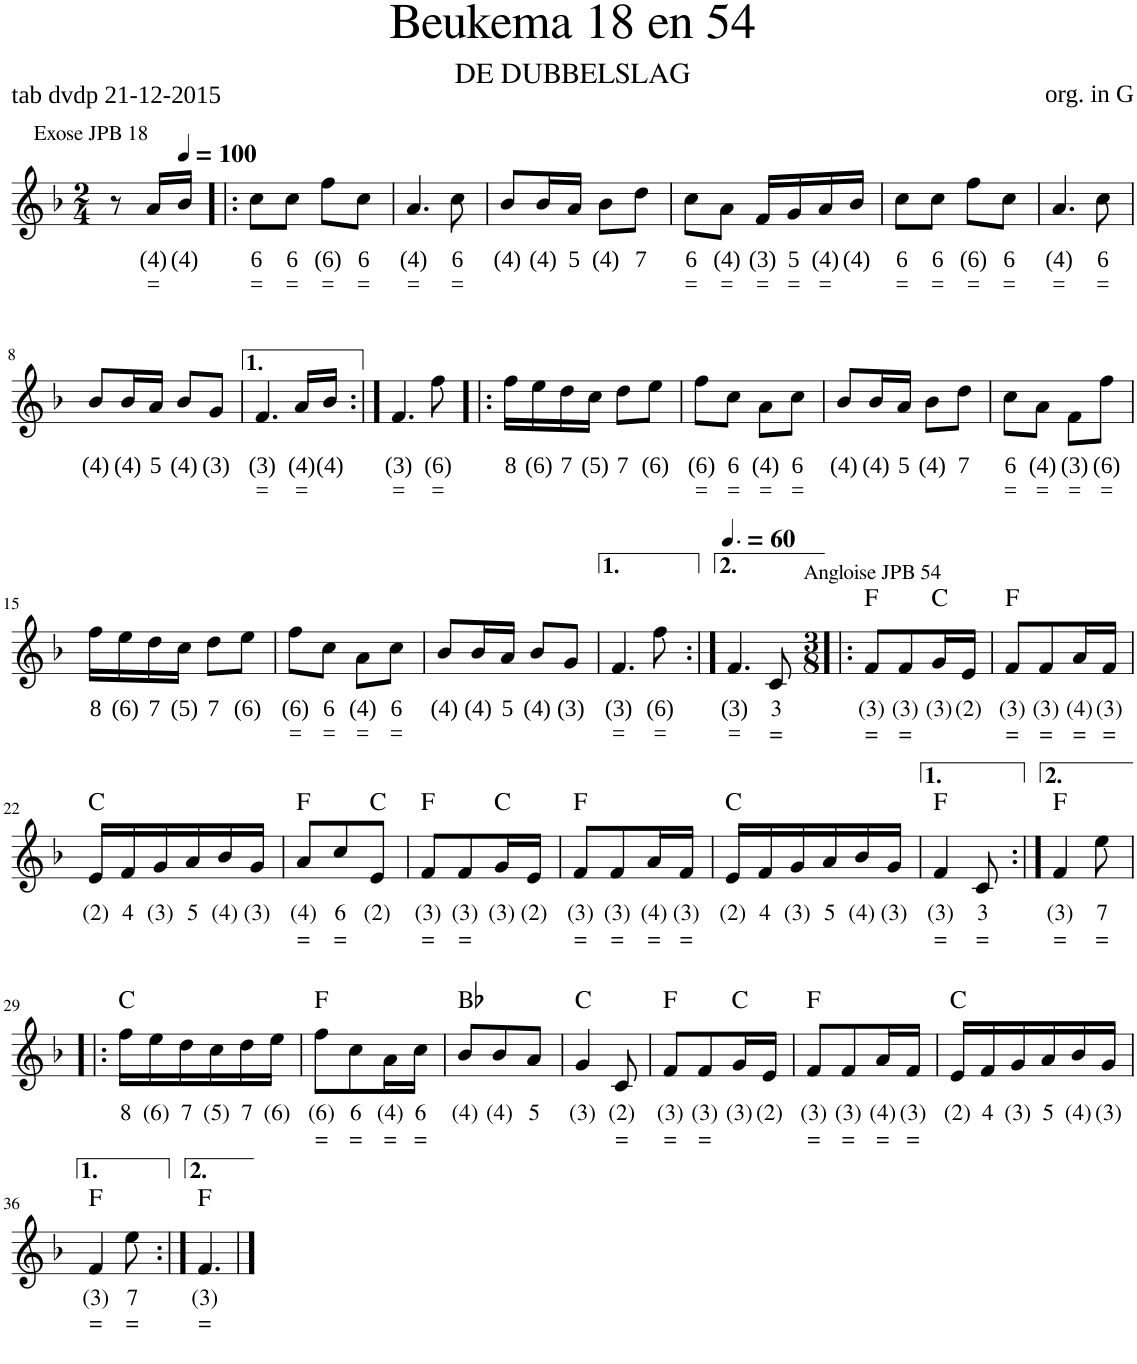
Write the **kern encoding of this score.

**kern	**text	**text	**harte
*part1	*part1	*part1	*part1
*staff1	*staff1	*staff1	*
*I"Voice	*	*	*
*clefG2	*	*	*
*k[b-]	*	*	*
*M2/4	*	*	*
=1	=1	=1	=1
!LO:TX:a:t=Exose JPB 18	!	!	!
8r	.	.	.
!	!LO:LY:b	!LO:LY:b	!
16a/LL	(4)	=	.
*MM100	*	*	*
!	!LO:LY:b	!	!
16b-/JJ	(4)	.	.
=2!|:	=2!|:	=2!|:	=2!|:
!	!LO:LY:b	!LO:LY:b	!
8cc\L	6	=	.
!	!LO:LY:b	!LO:LY:b	!
8cc\J	6	=	.
!	!LO:LY:b	!LO:LY:b	!
8ff\L	(6)	=	.
!	!LO:LY:b	!LO:LY:b	!
8cc\J	6	=	.
=3	=3	=3	=3
!	!LO:LY:b	!LO:LY:b	!
4.a/	(4)	=	.
!	!LO:LY:b	!LO:LY:b	!
8cc\	6	=	.
=4	=4	=4	=4
!	!LO:LY:b	!	!
8b-/L	(4)	.	.
!	!LO:LY:b	!	!
16b-/L	(4)	.	.
!	!LO:LY:b	!	!
16a/JJ	5	.	.
!	!LO:LY:b	!	!
8b-\L	(4)	.	.
!	!LO:LY:b	!	!
8dd\J	7	.	.
=5	=5	=5	=5
!	!LO:LY:b	!LO:LY:b	!
8cc\L	6	=	.
!	!LO:LY:b	!LO:LY:b	!
8a\J	(4)	=	.
!	!LO:LY:b	!LO:LY:b	!
16f/LL	(3)	=	.
!	!LO:LY:b	!LO:LY:b	!
16g/	5	=	.
!	!LO:LY:b	!LO:LY:b	!
16a/	(4)	=	.
!	!LO:LY:b	!	!
16b-/JJ	(4)	.	.
=6	=6	=6	=6
!	!LO:LY:b	!LO:LY:b	!
8cc\L	6	=	.
!	!LO:LY:b	!LO:LY:b	!
8cc\J	6	=	.
!	!LO:LY:b	!LO:LY:b	!
8ff\L	(6)	=	.
!	!LO:LY:b	!LO:LY:b	!
8cc\J	6	=	.
=7	=7	=7	=7
!	!LO:LY:b	!LO:LY:b	!
4.a/	(4)	=	.
!	!LO:LY:b	!LO:LY:b	!
8cc\	6	=	.
!!LO:LB:g=z
=8	=8	=8	=8
!	!LO:LY:b	!	!
8b-/L	(4)	.	.
!	!LO:LY:b	!	!
16b-/L	(4)	.	.
!	!LO:LY:b	!	!
16a/JJ	5	.	.
!	!LO:LY:b	!	!
8b-/L	(4)	.	.
!	!LO:LY:b	!	!
8g/J	(3)	.	.
=9	=9	=9	=9
!	!LO:LY:b	!LO:LY:b	!
4.f/	(3)	=	.
!	!LO:LY:b	!LO:LY:b	!
16a/LL	(4)	=	.
!	!LO:LY:b	!	!
16b-/JJ	(4)	.	.
=10:|!	=10:|!	=10:|!	=10:|!
!	!LO:LY:b	!LO:LY:b	!
4.f/	(3)	=	.
!	!LO:LY:b	!LO:LY:b	!
8ff\	(6)	=	.
=11!|:	=11!|:	=11!|:	=11!|:
!	!LO:LY:b	!	!
16ff\LL	8	.	.
!	!LO:LY:b	!	!
16ee\	(6)	.	.
!	!LO:LY:b	!	!
16dd\	7	.	.
!	!LO:LY:b	!	!
16cc\JJ	(5)	.	.
!	!LO:LY:b	!	!
8dd\L	7	.	.
!	!LO:LY:b	!	!
8ee\J	(6)	.	.
=12	=12	=12	=12
!	!LO:LY:b	!LO:LY:b	!
8ff\L	(6)	=	.
!	!LO:LY:b	!LO:LY:b	!
8cc\J	6	=	.
!	!LO:LY:b	!LO:LY:b	!
8a\L	(4)	=	.
!	!LO:LY:b	!LO:LY:b	!
8cc\J	6	=	.
=13	=13	=13	=13
!	!LO:LY:b	!	!
8b-/L	(4)	.	.
!	!LO:LY:b	!	!
16b-/L	(4)	.	.
!	!LO:LY:b	!	!
16a/JJ	5	.	.
!	!LO:LY:b	!	!
8b-\L	(4)	.	.
!	!LO:LY:b	!	!
8dd\J	7	.	.
=14	=14	=14	=14
!	!LO:LY:b	!LO:LY:b	!
8cc\L	6	=	.
!	!LO:LY:b	!LO:LY:b	!
8a\J	(4)	=	.
!	!LO:LY:b	!LO:LY:b	!
8f\L	(3)	=	.
!	!LO:LY:b	!LO:LY:b	!
8ff\J	(6)	=	.
!!LO:LB:g=z
=15	=15	=15	=15
!	!LO:LY:b	!	!
16ff\LL	8	.	.
!	!LO:LY:b	!	!
16ee\	(6)	.	.
!	!LO:LY:b	!	!
16dd\	7	.	.
!	!LO:LY:b	!	!
16cc\JJ	(5)	.	.
!	!LO:LY:b	!	!
8dd\L	7	.	.
!	!LO:LY:b	!	!
8ee\J	(6)	.	.
=16	=16	=16	=16
!	!LO:LY:b	!LO:LY:b	!
8ff\L	(6)	=	.
!	!LO:LY:b	!LO:LY:b	!
8cc\J	6	=	.
!	!LO:LY:b	!LO:LY:b	!
8a\L	(4)	=	.
!	!LO:LY:b	!LO:LY:b	!
8cc\J	6	=	.
=17	=17	=17	=17
!	!LO:LY:b	!	!
8b-/L	(4)	.	.
!	!LO:LY:b	!	!
16b-/L	(4)	.	.
!	!LO:LY:b	!	!
16a/JJ	5	.	.
!	!LO:LY:b	!	!
8b-/L	(4)	.	.
!	!LO:LY:b	!	!
8g/J	(3)	.	.
=18	=18	=18	=18
!	!LO:LY:b	!LO:LY:b	!
4.f/	(3)	=	.
!	!LO:LY:b	!LO:LY:b	!
8ff\	(6)	=	.
=19:|!	=19:|!	=19:|!	=19:|!
!	!LO:LY:b	!LO:LY:b	!
4.f/	(3)	=	.
!	!LO:LY:b	!LO:LY:b	!
8c/	3	=	.
=20!|:	=20!|:	=20!|:	=20!|:
*M3/8	*	*	*
*MM90	*	*	*
!LO:TX:a:t=Angloise JPB 54	!	!	!
!	!LO:LY:b	!LO:LY:b	!
8f/L	(3)	=	F:maj
!	!LO:LY:b	!LO:LY:b	!
8f/	(3)	=	.
!	!LO:LY:b	!	!
16g/L	(3)	.	C:maj
!	!LO:LY:b	!	!
16e/JJ	(2)	.	.
=21	=21	=21	=21
!	!LO:LY:b	!LO:LY:b	!
8f/L	(3)	=	F:maj
!	!LO:LY:b	!LO:LY:b	!
8f/	(3)	=	.
!	!LO:LY:b	!LO:LY:b	!
16a/L	(4)	=	.
!	!LO:LY:b	!LO:LY:b	!
16f/JJ	(3)	=	.
!!LO:LB:g=z
=22	=22	=22	=22
!	!LO:LY:b	!	!
16e/LL	(2)	.	C:maj
!	!LO:LY:b	!	!
16f/	4	.	.
!	!LO:LY:b	!	!
16g/	(3)	.	.
!	!LO:LY:b	!	!
16a/	5	.	.
!	!LO:LY:b	!	!
16b-/	(4)	.	.
!	!LO:LY:b	!	!
16g/JJ	(3)	.	.
=23	=23	=23	=23
!	!LO:LY:b	!LO:LY:b	!
8a/L	(4)	=	F:maj
!	!LO:LY:b	!LO:LY:b	!
8cc/	6	=	.
!	!LO:LY:b	!	!
8e/J	(2)	.	C:maj
=24	=24	=24	=24
!	!LO:LY:b	!LO:LY:b	!
8f/L	(3)	=	F:maj
!	!LO:LY:b	!LO:LY:b	!
8f/	(3)	=	.
!	!LO:LY:b	!	!
16g/L	(3)	.	C:maj
!	!LO:LY:b	!	!
16e/JJ	(2)	.	.
=25	=25	=25	=25
!	!LO:LY:b	!LO:LY:b	!
8f/L	(3)	=	F:maj
!	!LO:LY:b	!LO:LY:b	!
8f/	(3)	=	.
!	!LO:LY:b	!LO:LY:b	!
16a/L	(4)	=	.
!	!LO:LY:b	!LO:LY:b	!
16f/JJ	(3)	=	.
=26	=26	=26	=26
!	!LO:LY:b	!	!
16e/LL	(2)	.	C:maj
!	!LO:LY:b	!	!
16f/	4	.	.
!	!LO:LY:b	!	!
16g/	(3)	.	.
!	!LO:LY:b	!	!
16a/	5	.	.
!	!LO:LY:b	!	!
16b-/	(4)	.	.
!	!LO:LY:b	!	!
16g/JJ	(3)	.	.
=27	=27	=27	=27
!	!LO:LY:b	!LO:LY:b	!
4f/	(3)	=	F:maj
!	!LO:LY:b	!LO:LY:b	!
8c/	3	=	.
=28:|!	=28:|!	=28:|!	=28:|!
!	!LO:LY:b	!LO:LY:b	!
4f/	(3)	=	F:maj
!	!LO:LY:b	!LO:LY:b	!
8ee\	7	=	.
!!LO:LB:g=z
=29!|:	=29!|:	=29!|:	=29!|:
!	!LO:LY:b	!	!
16ff\LL	8	.	C:maj
!	!LO:LY:b	!	!
16ee\	(6)	.	.
!	!LO:LY:b	!	!
16dd\	7	.	.
!	!LO:LY:b	!	!
16cc\	(5)	.	.
!	!LO:LY:b	!	!
16dd\	7	.	.
!	!LO:LY:b	!	!
16ee\JJ	(6)	.	.
=30	=30	=30	=30
!	!LO:LY:b	!LO:LY:b	!
8ff\L	(6)	=	F:maj
!	!LO:LY:b	!LO:LY:b	!
8cc\	6	=	.
!	!LO:LY:b	!LO:LY:b	!
16a\L	(4)	=	.
!	!LO:LY:b	!LO:LY:b	!
16cc\JJ	6	=	.
=31	=31	=31	=31
!	!LO:LY:b	!	!
8b-/L	(4)	.	Bb:maj
!	!LO:LY:b	!	!
8b-/	(4)	.	.
!	!LO:LY:b	!	!
8a/J	5	.	.
=32	=32	=32	=32
!	!LO:LY:b	!	!
4g/	(3)	.	C:maj
!	!LO:LY:b	!LO:LY:b	!
8c/	(2)	=	.
=33	=33	=33	=33
!	!LO:LY:b	!LO:LY:b	!
8f/L	(3)	=	F:maj
!	!LO:LY:b	!LO:LY:b	!
8f/	(3)	=	.
!	!LO:LY:b	!	!
16g/L	(3)	.	C:maj
!	!LO:LY:b	!	!
16e/JJ	(2)	.	.
=34	=34	=34	=34
!	!LO:LY:b	!LO:LY:b	!
8f/L	(3)	=	F:maj
!	!LO:LY:b	!LO:LY:b	!
8f/	(3)	=	.
!	!LO:LY:b	!LO:LY:b	!
16a/L	(4)	=	.
!	!LO:LY:b	!LO:LY:b	!
16f/JJ	(3)	=	.
=35	=35	=35	=35
!	!LO:LY:b	!	!
16e/LL	(2)	.	C:maj
!	!LO:LY:b	!	!
16f/	4	.	.
!	!LO:LY:b	!	!
16g/	(3)	.	.
!	!LO:LY:b	!	!
16a/	5	.	.
!	!LO:LY:b	!	!
16b-/	(4)	.	.
!	!LO:LY:b	!	!
16g/JJ	(3)	.	.
!!LO:LB:g=z
=36	=36	=36	=36
!	!LO:LY:b	!LO:LY:b	!
4f/	(3)	=	F:maj
!	!LO:LY:b	!LO:LY:b	!
8ee\	7	=	.
=37:|!	=37:|!	=37:|!	=37:|!
!	!LO:LY:b	!LO:LY:b	!
4.f/	(3)	=	F:maj
==	==	==	==
*-	*-	*-	*-
